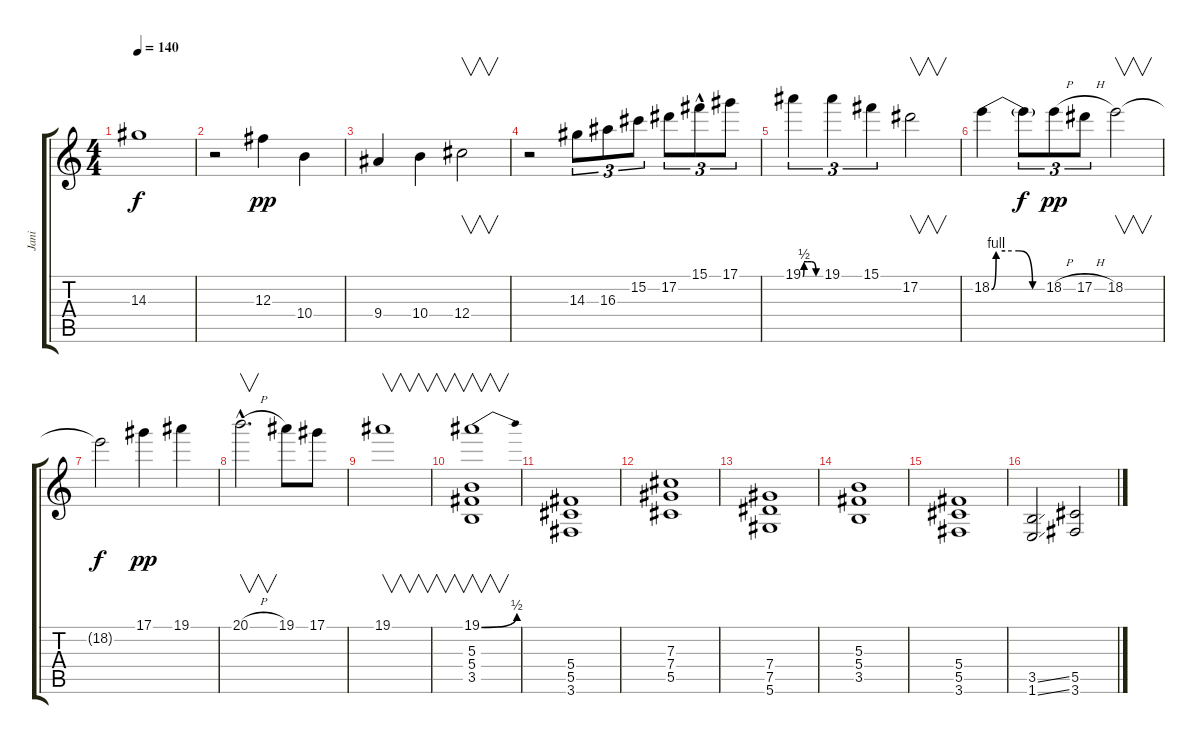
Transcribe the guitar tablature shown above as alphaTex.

\track ("Jani" "Jani") {instrument distortionguitar}
\staff {score tabs}
\tuning (Eb4 Bb3 Gb3 Db3 Ab2 Eb2) {hide}
\ts (4 4)
\tempo 140
\clef g2
\ks c
14.3{t}.1{dy f} |
r.2 12.3.4{dy pp volume 16 instrument distortionguitar} 10.4.4 |
9.4.4 10.4.4 12.4.2{v} |
r.2 14.3.8{tu (3 2)} 16.3.8{tu (3 2)} 15.2.8{tu (3 2)} 17.2.8{tu (3 2)} 15.1{hac}.8{tu (3 2)} 17.1.8{tu (3 2)} |
19.1{be (custom 0 0 4 2 15 2 30 2 45 0 60 0)}.4{tu (3 2)} 19.1.4{tu (3 2)} 15.1.4{tu (3 2)} 17.2.2{v} |
18.2{be (custom 0 0 5 4 15 4 30 4 45 0 60 0)}.4{volume 16 instrument distortionguitar} 18.2{t}.8{tu (3 2) dy f} 18.2{h}.8{tu (3 2) dy pp} 17.2{h}.8{tu (3 2)} 18.2.2{v} |
18.2{t}.2{dy f} 17.1.4{dy pp} 19.1.4 |
20.1{h hac}.2{v d} 19.1.8 17.1.8 |
19.1.1{v} |
(19.1{be (bend 0 0 60 2)} 5.3 5.4 3.5).1{v volume 16 instrument distortionguitar} |
(5.4 5.5 3.6).1 |
(7.3 7.4 5.5).1 |
(7.4 7.5 5.6).1 |
(5.3 5.4 3.5).1 |
(5.4 5.5 3.6).1 |
(3.5{ss} 1.6{ss}).2 (5.5 3.6).2
